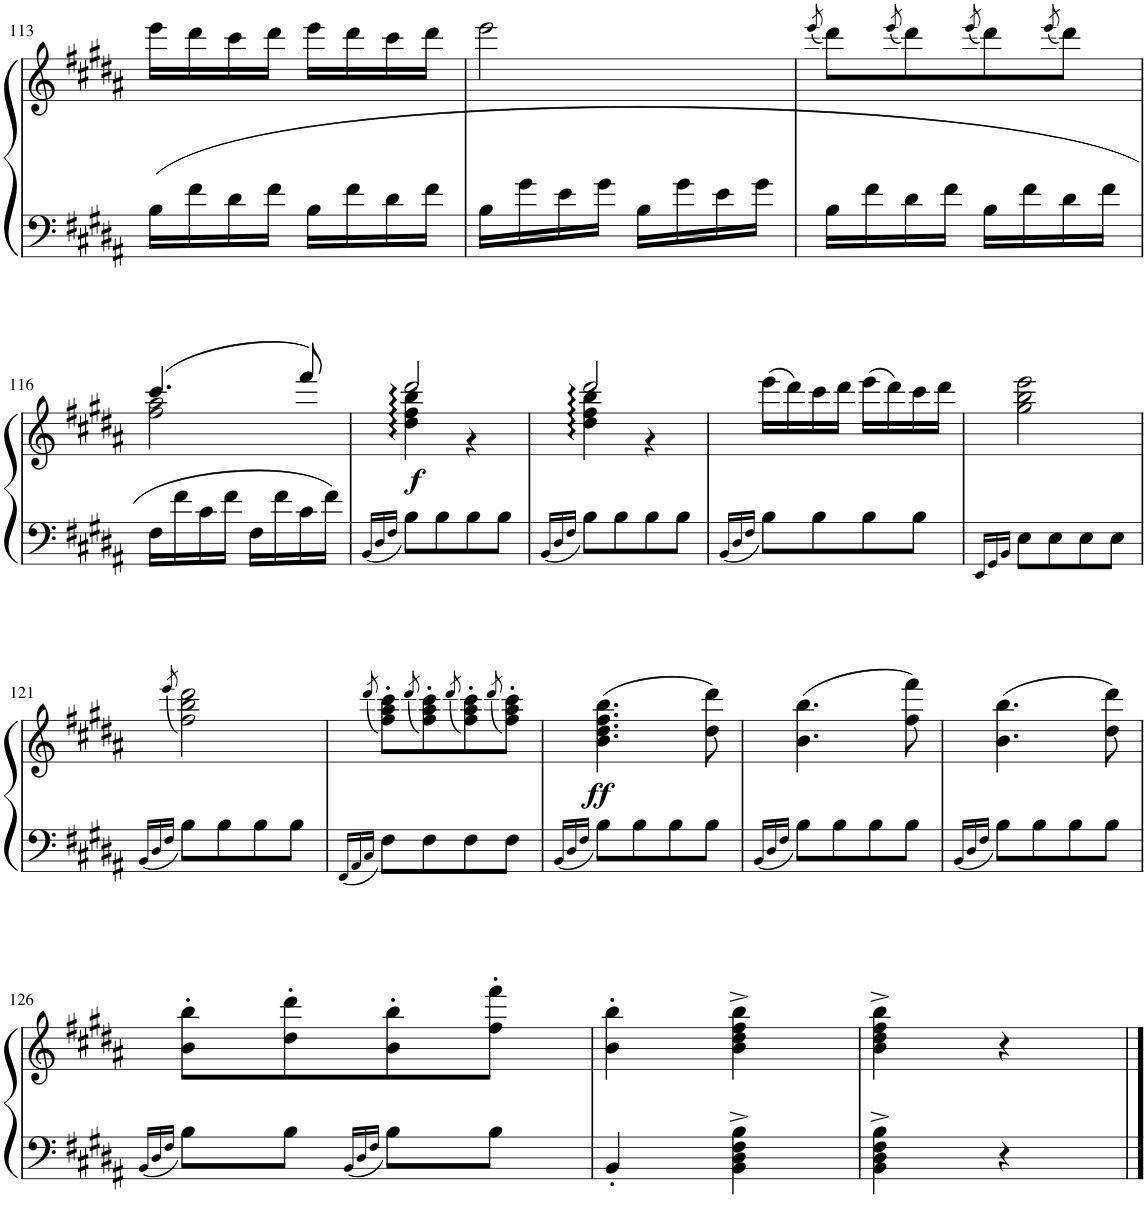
**kern	**kern	**dynam
*part1	*part1	*part1
*staff2	*staff1	*staff1/2
*I"Piano	*	*
*I'Pno	*	*
!!LO:PB:g=z
*clefF4	*clefG2	*
*k[f#c#g#d#a#]	*k[f#c#g#d#a#]	*
*M2/4	*M2/4	*
=113	=113	=113
16B\LL	16eee\LL	.
16f#\	16ddd#\	.
16d#\	16ccc#\	.
16f#\JJ	16ddd#\JJ	.
16B\LL	16eee\LL	.
16f#\	16ddd#\	.
16d#\	16ccc#\	.
16f#\JJ	16ddd#\JJ	.
=114	=114	=114
16B\LL	2eee\	.
16g#\	.	.
16e\	.	.
16g#\JJ	.	.
16B\LL	.	.
16g#\	.	.
16e\	.	.
16g#\JJ	.	.
=115	=115	=115
.	(8qeee/	.
16B\LL	8ddd#\L)	.
16f#\	.	.
.	(8qeee/	.
16d#\	8ddd#\)	.
16f#\JJ	.	.
.	(8qeee/	.
16B\LL	8ddd#\)	.
16f#\	.	.
.	(8qeee/	.
16d#\	8ddd#\J)	.
16f#\JJ	.	.
!!LO:LB:g=z
=116	=116	=116
*	*^	*
16F#\LL	(4.ccc#/	2ff#\ 2aa#\	.
16f#\	.	.	.
16c#\	.	.	.
16f#\JJ	.	.	.
16F#\LL	.	.	.
16f#\	.	.	.
16c#\	8fff#/)	.	.
16f#\JJ	.	.	.
=117	=117	=117	=117
16qBB/LL	.	.	.
16qD#/	.	.	.
16qF#/JJ	.	.	.
!	!	!	!LO:DY:b
8B\L	2ddd#/	4dd#\ 4ff#\ 4bb\	f
8B\	.	.	.
8B\	.	4r	.
8B\J	.	.	.
=118	=118	=118	=118
16qBB/LL	.	.	.
16qD#/	.	.	.
16qF#/JJ	.	.	.
8B\L	2ddd#/	4dd#\ 4ff#\ 4bb\	.
8B\	.	.	.
8B\	.	4r	.
8B\J	.	.	.
*	*v	*v	*
=119	=119	=119
16qBB/LL	.	.
16qD#/	.	.
16qF#/JJ	.	.
8B\L	(16eee\LL	.
.	16ddd#\)	.
8B\	16ccc#\	.
.	16ddd#\JJ	.
8B\	(16eee\LL	.
.	16ddd#\)	.
8B\J	16ccc#\	.
.	16ddd#\JJ	.
=120	=120	=120
16qEE/LL	.	.
16qGG#/	.	.
16qBB/JJ	.	.
8E\L	2gg#\ 2bb\ 2eee\	.
8E\	.	.
8E\	.	.
8E\J	.	.
!!LO:LB:g=z
=121	=121	=121
16qBB/LL	.	.
16qD#/	.	.
16qF#/JJ	(8qeee/	.
8B\L	2ff#\ 2bb\ 2ddd#\)	.
8B\	.	.
8B\	.	.
8B\J	.	.
=122	=122	=122
16qFF#/LL	.	.
16qAA#/	.	.
16qC#/JJ	(8qddd#/	.
8F#\L	8ff#\' 8aa#\' 8ccc#\'L)	.
.	(8qddd#/	.
8F#\	8ff#\' 8aa#\' 8ccc#\')	.
.	(8qddd#/	.
8F#\	8ff#\' 8aa#\' 8ccc#\')	.
.	(8qddd#/	.
8F#\J	8ff#\' 8aa#\' 8ccc#\'J)	.
=123	=123	=123
16qBB/LL	.	.
16qD#/	.	.
16qF#/JJ	.	.
!	!	!LO:DY:b
8B\L	(4.b\ 4.dd#\ 4.ff#\ 4.bb\	ff
8B\	.	.
8B\	.	.
8B\J	8dd#\ 8ddd#\)	.
=124	=124	=124
16qBB/LL	.	.
16qD#/	.	.
16qF#/JJ	.	.
8B\L	(4.b\ 4.bb\	.
8B\	.	.
8B\	.	.
8B\J	8ff#\ 8fff#\)	.
=125	=125	=125
16qBB/LL	.	.
16qD#/	.	.
16qF#/JJ	.	.
8B\L	(4.b\ 4.bb\	.
8B\	.	.
8B\	.	.
8B\J	8dd#\ 8ddd#\)	.
!!LO:LB:g=z
=126	=126	=126
16qBB/LL	.	.
16qD#/	.	.
16qF#/JJ	.	.
8B\L	8b\' 8bb\'L	.
8B\J	8dd#\' 8ddd#\'	.
16qBB/LL	.	.
16qD#/	.	.
16qF#/JJ	.	.
8B\L	8b\' 8bb\'	.
8B\J	8ff#\' 8fff#\'J	.
=127	=127	=127
4BB'/	4b\' 4bb\'	.
4BB\^ 4D#\^ 4F#\^ 4B\^	4b\^ 4dd#\^ 4ff#\^ 4bb\^	.
=128	=128	=128
4BB\^ 4D#\^ 4F#\^ 4B\^	4b\^ 4dd#\^ 4ff#\^ 4bb\^	.
4r	4r	.
==	==	==
*-	*-	*-
